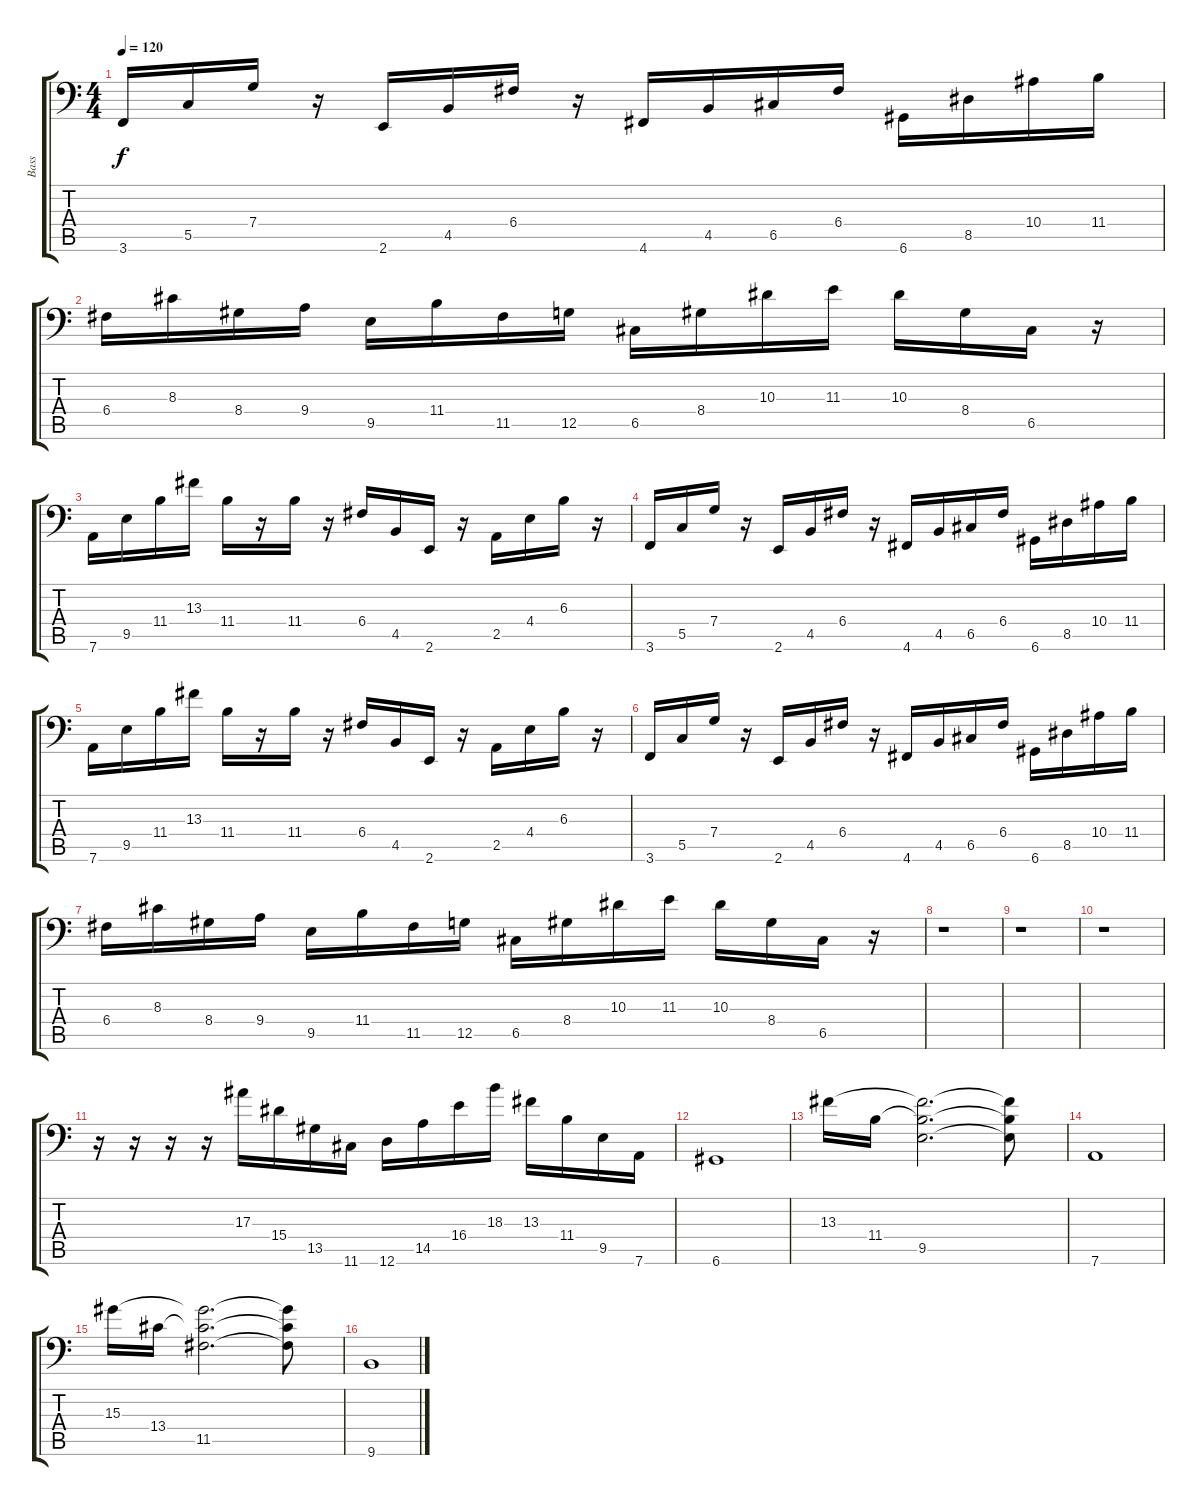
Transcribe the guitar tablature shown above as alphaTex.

\track ("Bass" "Bass") {instrument fretlessbass}
\staff {score tabs}
\tuning (D3 A2 F2 C2 G1 D1) {hide}
\ts (4 4)
\tempo 120
\clef f4
\ks c
3.6.16{dy f} 5.5.16 7.4.16 r.16 2.6.16 4.5.16 6.4.16 r.16 4.6.16 4.5.16 6.5.16 6.4.16 6.6.16 8.5.16 10.4.16 11.4.16 |
6.4.16 8.3.16 8.4.16 9.4.16 9.5.16 11.4.16 11.5.16 12.5.16 6.5.16 8.4.16 10.3.16 11.3.16 10.3.16 8.4.16 6.5.16 r.16 |
7.6.16 9.5.16 11.4.16 13.3.16 11.4.16 r.16 11.4.16 r.16 6.4.16 4.5.16 2.6.16 r.16 2.5.16 4.4.16 6.3.16 r.16 |
3.6.16 5.5.16 7.4.16 r.16 2.6.16 4.5.16 6.4.16 r.16 4.6.16 4.5.16 6.5.16 6.4.16 6.6.16 8.5.16 10.4.16 11.4.16 |
7.6.16 9.5.16 11.4.16 13.3.16 11.4.16 r.16 11.4.16 r.16 6.4.16 4.5.16 2.6.16 r.16 2.5.16 4.4.16 6.3.16 r.16 |
3.6.16 5.5.16 7.4.16 r.16 2.6.16 4.5.16 6.4.16 r.16 4.6.16 4.5.16 6.5.16 6.4.16 6.6.16 8.5.16 10.4.16 11.4.16 |
6.4.16 8.3.16 8.4.16 9.4.16 9.5.16 11.4.16 11.5.16 12.5.16 6.5.16 8.4.16 10.3.16 11.3.16 10.3.16 8.4.16 6.5.16 r.16 |
r.1 |
r.1 |
r.1 |
r.16 r.16 r.16 r.16 17.3.16 15.4.16 13.5.16 11.6.16 12.6.16 14.5.16 16.4.16 18.3.16 13.3.16 11.4.16 9.5.16 7.6.16 |
6.6.1 |
13.3.16 11.4.16 (13.3{t} 11.4{t} 9.5).2{d} (13.3{t} 11.4{t} 9.5{t}).8 |
7.6.1 |
15.3.16 13.4.16 (15.3{t} 13.4{t} 11.5).2{d} (15.3{t} 13.4{t} 11.5{t}).8 |
9.6.1
